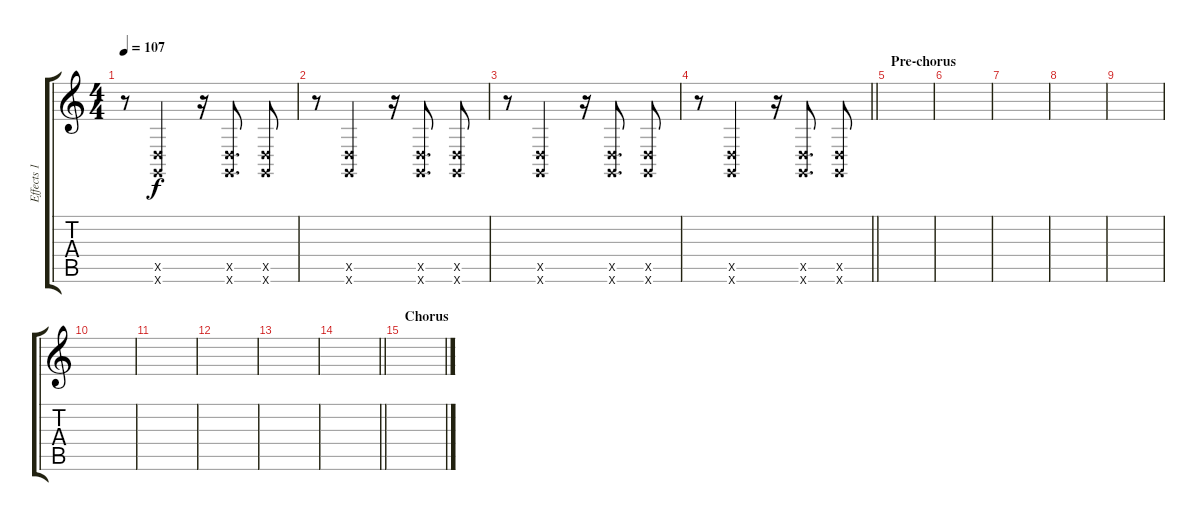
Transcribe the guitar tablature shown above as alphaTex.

\track ("Effects 1" "Effects 1") {instrument lead1square}
\staff {score tabs}
\tuning (E4 B3 G3 D3 A2 E2) {hide}
\ts (4 4)
\tempo 107
\clef g2
\ks c
r.8{dy f} (5.5{x} 3.6{x}).2 r.16 (5.5{x} 3.6{x}).8{d} (5.5{x} 3.6{x}).8 |
r.8 (5.5{x} 3.6{x}).2 r.16 (5.5{x} 3.6{x}).8{d} (5.5{x} 3.6{x}).8 |
r.8 (5.5{x} 3.6{x}).2 r.16 (5.5{x} 3.6{x}).8{d} (5.5{x} 3.6{x}).8 |
\barLineRight lightlight
r.8 (5.5{x} 3.6{x}).2 r.16 (5.5{x} 3.6{x}).8{d} (5.5{x} 3.6{x}).8 |
\section ("" "Pre-chorus")
|
|
|
|
|
|
|
|
|
\barLineRight lightlight
|
\section ("" "Chorus")
